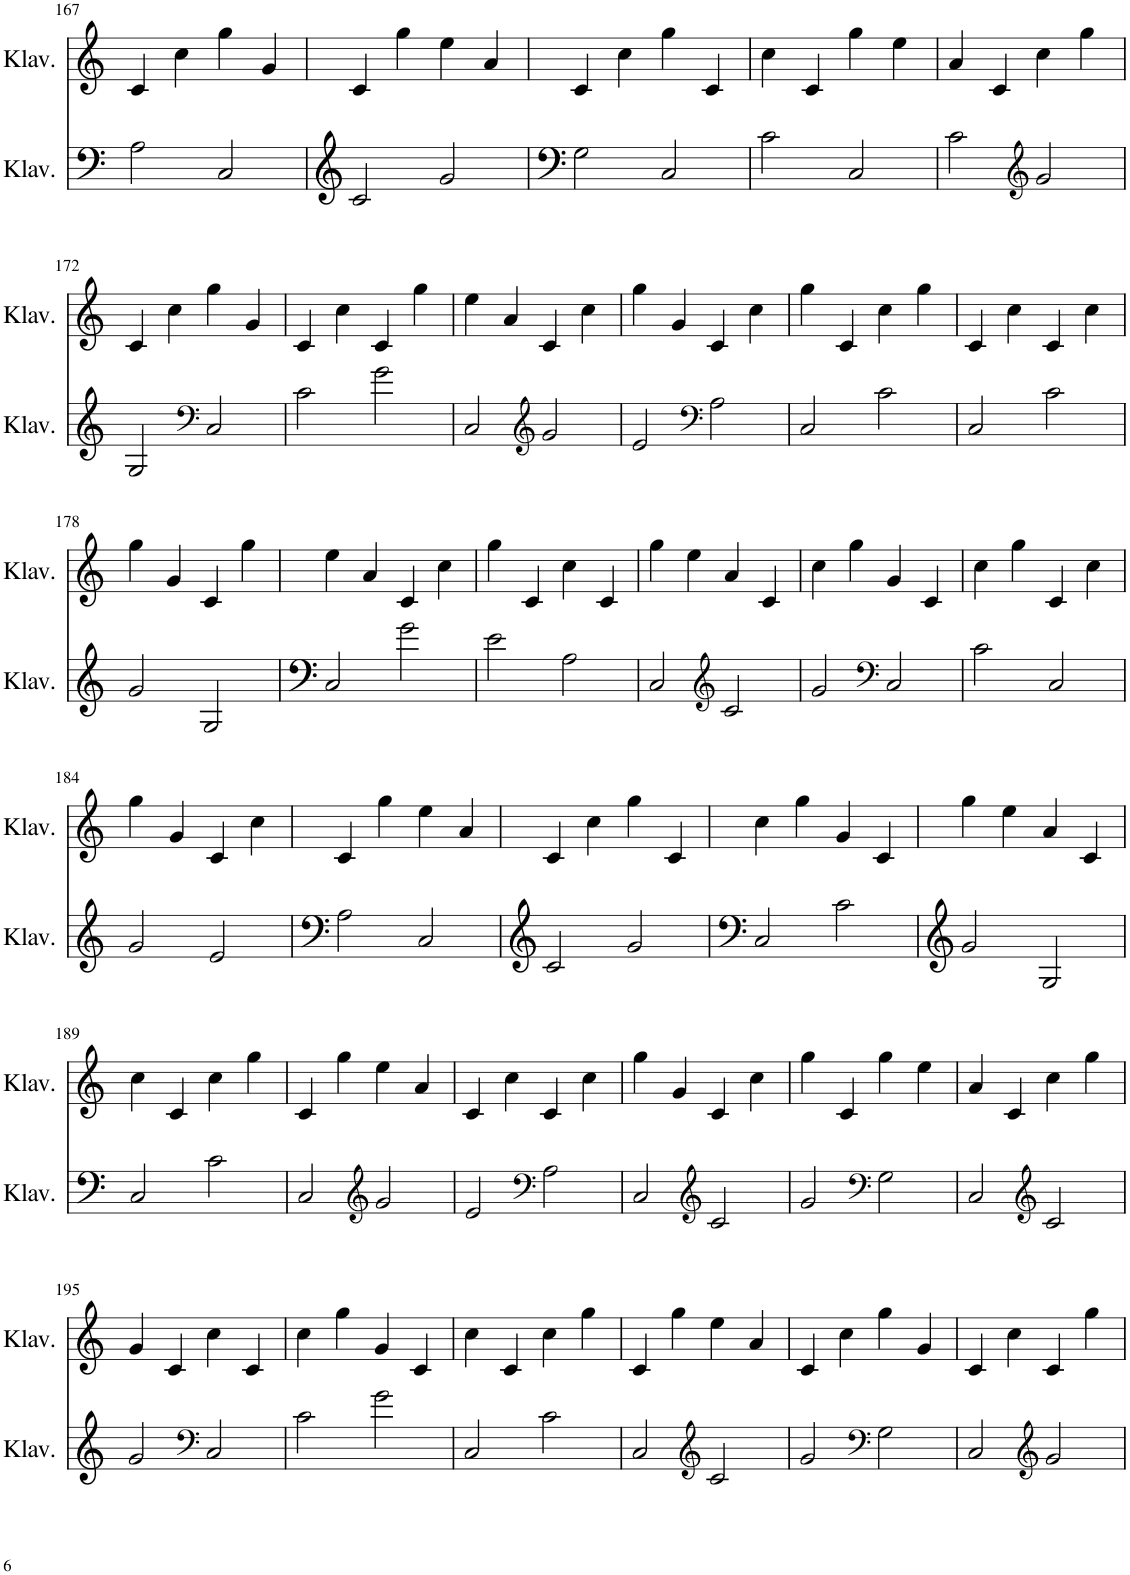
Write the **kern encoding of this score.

**kern	**kern
*part2	*part1
*staff2	*staff1
*I"Klavier	*I"Klavier
*I'Klav.	*I'Klav.
!!LO:PB:g=z
*clefF4	*clefG2
*k[]	*k[]
*M4/4	*M4/4
=167	=167
2A\	4c/
.	4cc\
2C/	4gg\
.	4g/
=168	=168
2c/	4c/
.	4gg\
2g/	4ee\
.	4a/
=169	=169
2G\	4c/
.	4cc\
2C/	4gg\
.	4c/
=170	=170
2c\	4cc\
.	4c/
2C/	4gg\
.	4ee\
=171	=171
2c\	4a/
.	4c/
*clefG2	*
2g/	4cc\
.	4gg\
!!LO:LB:g=z
=172	=172
2G/	4c/
.	4cc\
*clefF4	*
2C/	4gg\
.	4g/
=173	=173
2c\	4c/
.	4cc\
2g\	4c/
.	4gg\
=174	=174
2C/	4ee\
.	4a/
*clefG2	*
2g/	4c/
.	4cc\
=175	=175
2e/	4gg\
.	4g/
*clefF4	*
2A\	4c/
.	4cc\
=176	=176
2C/	4gg\
.	4c/
2c\	4cc\
.	4gg\
=177	=177
2C/	4c/
.	4cc\
2c\	4c/
.	4cc\
!!LO:LB:g=z
=178	=178
2g/	4gg\
.	4g/
2G/	4c/
.	4gg\
=179	=179
2C/	4ee\
.	4a/
2g\	4c/
.	4cc\
=180	=180
2e\	4gg\
.	4c/
2A\	4cc\
.	4c/
=181	=181
2C/	4gg\
.	4ee\
*clefG2	*
2c/	4a/
.	4c/
=182	=182
2g/	4cc\
.	4gg\
*clefF4	*
2C/	4g/
.	4c/
=183	=183
2c\	4cc\
.	4gg\
2C/	4c/
.	4cc\
!!LO:LB:g=z
=184	=184
2g/	4gg\
.	4g/
2e/	4c/
.	4cc\
=185	=185
2A\	4c/
.	4gg\
2C/	4ee\
.	4a/
=186	=186
2c/	4c/
.	4cc\
2g/	4gg\
.	4c/
=187	=187
2C/	4cc\
.	4gg\
2c\	4g/
.	4c/
=188	=188
2g/	4gg\
.	4ee\
2G/	4a/
.	4c/
!!LO:LB:g=z
=189	=189
2C/	4cc\
.	4c/
2c\	4cc\
.	4gg\
=190	=190
2C/	4c/
.	4gg\
*clefG2	*
2g/	4ee\
.	4a/
=191	=191
2e/	4c/
.	4cc\
*clefF4	*
2A\	4c/
.	4cc\
=192	=192
2C/	4gg\
.	4g/
*clefG2	*
2c/	4c/
.	4cc\
=193	=193
2g/	4gg\
.	4c/
*clefF4	*
2G\	4gg\
.	4ee\
=194	=194
2C/	4a/
.	4c/
*clefG2	*
2c/	4cc\
.	4gg\
!!LO:LB:g=z
=195	=195
2g/	4g/
.	4c/
*clefF4	*
2C/	4cc\
.	4c/
=196	=196
2c\	4cc\
.	4gg\
2g\	4g/
.	4c/
=197	=197
2C/	4cc\
.	4c/
2c\	4cc\
.	4gg\
=198	=198
2C/	4c/
.	4gg\
*clefG2	*
2c/	4ee\
.	4a/
=199	=199
2g/	4c/
.	4cc\
*clefF4	*
2G\	4gg\
.	4g/
=200	=200
2C/	4c/
.	4cc\
*clefG2	*
2g/	4c/
.	4gg\
=	=
*-	*-
